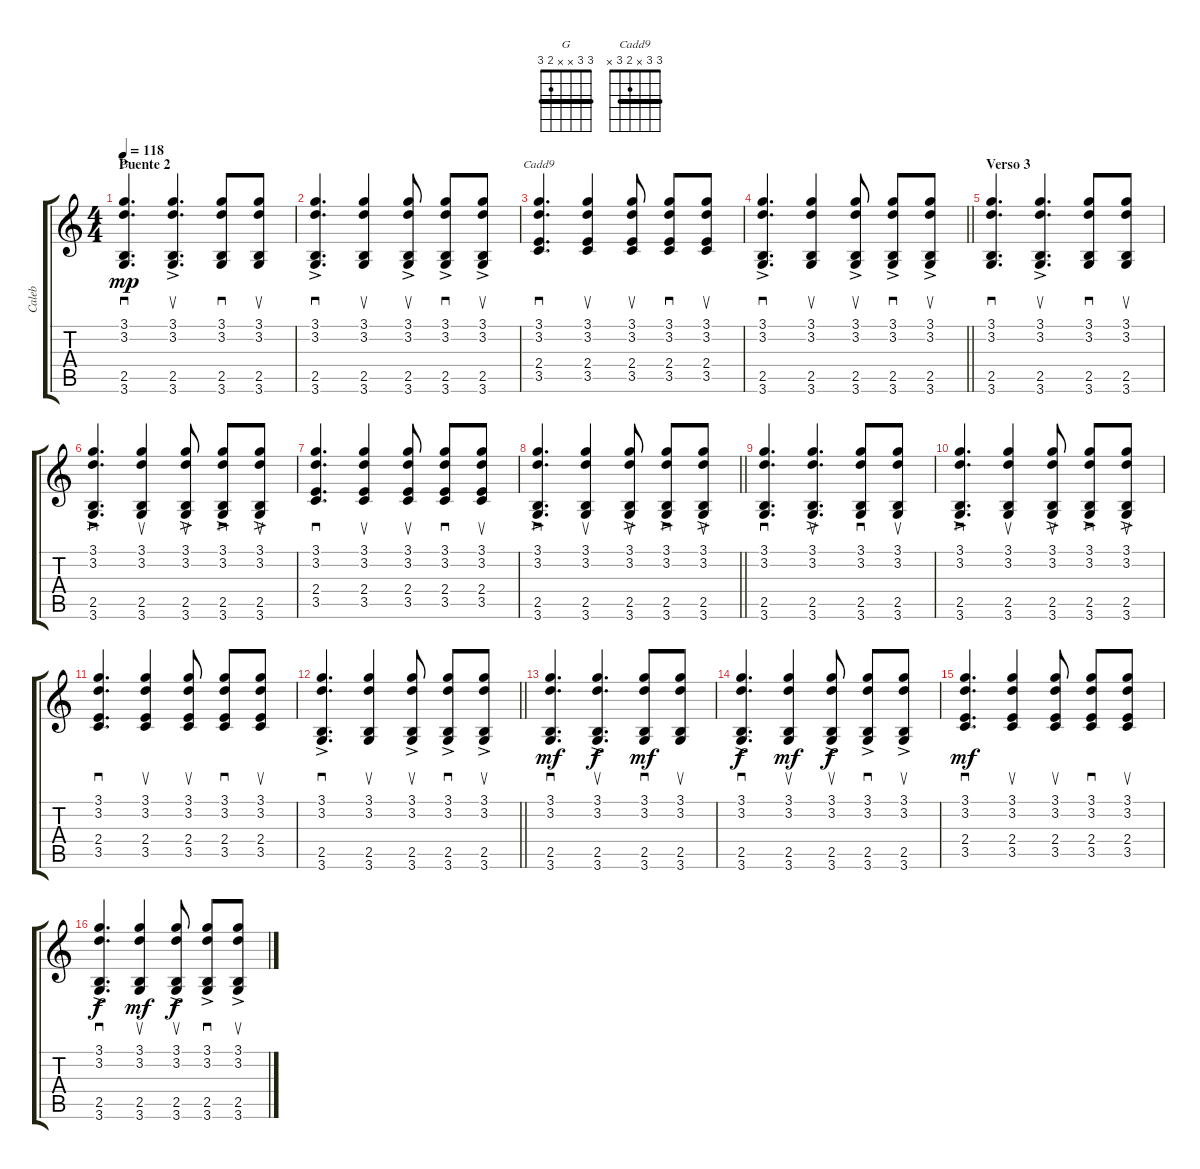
\track ("Caleb" "Caleb") {instrument acousticguitarsteel}
\staff {score tabs}
\tuning (E4 B3 G3 D3 A2 E2) {hide}
\chord ("G" 3 3 x x 2 3) {barre 3}
\chord ("Cadd9" 3 3 x 2 3 x) {barre 3}
\ts (4 4)
\section ("" "Puente 2")
\tempo 118
\clef g2
\ks c
(3.1 3.2 2.5 3.6).4{d sd ch "G" dy mp} (3.1{ac} 3.2{ac} 2.5{ac} 3.6{ac}).4{d su} (3.1 3.2 2.5 3.6).8{sd} (3.1 3.2 2.5 3.6).8{su} |
(3.1{ac} 3.2{ac} 2.5{ac} 3.6{ac}).4{d sd} (3.1 3.2 2.5 3.6).4{su} (3.1{ac} 3.2{ac} 2.5{ac} 3.6{ac}).8{su} (3.1{ac} 3.2{ac} 2.5{ac} 3.6{ac}).8{sd} (3.1{ac} 3.2{ac} 2.5{ac} 3.6{ac}).8{su} |
(3.1 3.2 2.4 3.5).4{d sd ch "Cadd9"} (3.1 3.2 2.4 3.5).4{su} (3.1 3.2 2.4 3.5).8{su} (3.1 3.2 2.4 3.5).8{sd} (3.1 3.2 2.4 3.5).8{su} |
\barLineRight lightlight
(3.1{ac} 3.2{ac} 2.5{ac} 3.6{ac}).4{d sd} (3.1 3.2 2.5 3.6).4{su} (3.1{ac} 3.2{ac} 2.5{ac} 3.6{ac}).8{su} (3.1{ac} 3.2{ac} 2.5{ac} 3.6{ac}).8{sd} (3.1{ac} 3.2{ac} 2.5{ac} 3.6{ac}).8{su} |
\section ("" "Verso 3")
(3.1 3.2 2.5 3.6).4{d sd} (3.1{ac} 3.2{ac} 2.5{ac} 3.6{ac}).4{d su} (3.1 3.2 2.5 3.6).8{sd} (3.1 3.2 2.5 3.6).8{su} |
(3.1{ac} 3.2{ac} 2.5{ac} 3.6{ac}).4{d sd} (3.1 3.2 2.5 3.6).4{su} (3.1{ac} 3.2{ac} 2.5{ac} 3.6{ac}).8{su} (3.1{ac} 3.2{ac} 2.5{ac} 3.6{ac}).8{sd} (3.1{ac} 3.2{ac} 2.5{ac} 3.6{ac}).8{su} |
(3.1 3.2 2.4 3.5).4{d sd} (3.1 3.2 2.4 3.5).4{su} (3.1 3.2 2.4 3.5).8{su} (3.1 3.2 2.4 3.5).8{sd} (3.1 3.2 2.4 3.5).8{su} |
\barLineRight lightlight
(3.1{ac} 3.2{ac} 2.5{ac} 3.6{ac}).4{d sd} (3.1 3.2 2.5 3.6).4{su} (3.1{ac} 3.2{ac} 2.5{ac} 3.6{ac}).8{su} (3.1{ac} 3.2{ac} 2.5{ac} 3.6{ac}).8{sd} (3.1{ac} 3.2{ac} 2.5{ac} 3.6{ac}).8{su} |
(3.1 3.2 2.5 3.6).4{d sd} (3.1{ac} 3.2{ac} 2.5{ac} 3.6{ac}).4{d su} (3.1 3.2 2.5 3.6).8{sd} (3.1 3.2 2.5 3.6).8{su} |
(3.1{ac} 3.2{ac} 2.5{ac} 3.6{ac}).4{d sd} (3.1 3.2 2.5 3.6).4{su} (3.1{ac} 3.2{ac} 2.5{ac} 3.6{ac}).8{su} (3.1{ac} 3.2{ac} 2.5{ac} 3.6{ac}).8{sd} (3.1{ac} 3.2{ac} 2.5{ac} 3.6{ac}).8{su} |
(3.1 3.2 2.4 3.5).4{d sd} (3.1 3.2 2.4 3.5).4{su} (3.1 3.2 2.4 3.5).8{su} (3.1 3.2 2.4 3.5).8{sd} (3.1 3.2 2.4 3.5).8{su} |
\barLineRight lightlight
(3.1{ac} 3.2{ac} 2.5{ac} 3.6{ac}).4{d sd} (3.1 3.2 2.5 3.6).4{su} (3.1{ac} 3.2{ac} 2.5{ac} 3.6{ac}).8{su} (3.1{ac} 3.2{ac} 2.5{ac} 3.6{ac}).8{sd} (3.1{ac} 3.2{ac} 2.5{ac} 3.6{ac}).8{su} |
(3.1 3.2 2.5 3.6).4{d sd dy mf} (3.1{ac} 3.2{ac} 2.5{ac} 3.6{ac}).4{d su dy f} (3.1 3.2 2.5 3.6).8{sd dy mf} (3.1 3.2 2.5 3.6).8{su} |
(3.1{ac} 3.2{ac} 2.5{ac} 3.6{ac}).4{d sd dy f} (3.1 3.2 2.5 3.6).4{su dy mf} (3.1{ac} 3.2{ac} 2.5{ac} 3.6{ac}).8{su dy f} (3.1{ac} 3.2{ac} 2.5{ac} 3.6{ac}).8{sd} (3.1{ac} 3.2{ac} 2.5{ac} 3.6{ac}).8{su} |
(3.1 3.2 2.4 3.5).4{d sd dy mf} (3.1 3.2 2.4 3.5).4{su} (3.1 3.2 2.4 3.5).8{su} (3.1 3.2 2.4 3.5).8{sd} (3.1 3.2 2.4 3.5).8{su} |
(3.1{ac} 3.2{ac} 2.5{ac} 3.6{ac}).4{d sd dy f} (3.1 3.2 2.5 3.6).4{su dy mf} (3.1{ac} 3.2{ac} 2.5{ac} 3.6{ac}).8{su dy f} (3.1{ac} 3.2{ac} 2.5{ac} 3.6{ac}).8{sd} (3.1{ac} 3.2{ac} 2.5{ac} 3.6{ac}).8{su}
